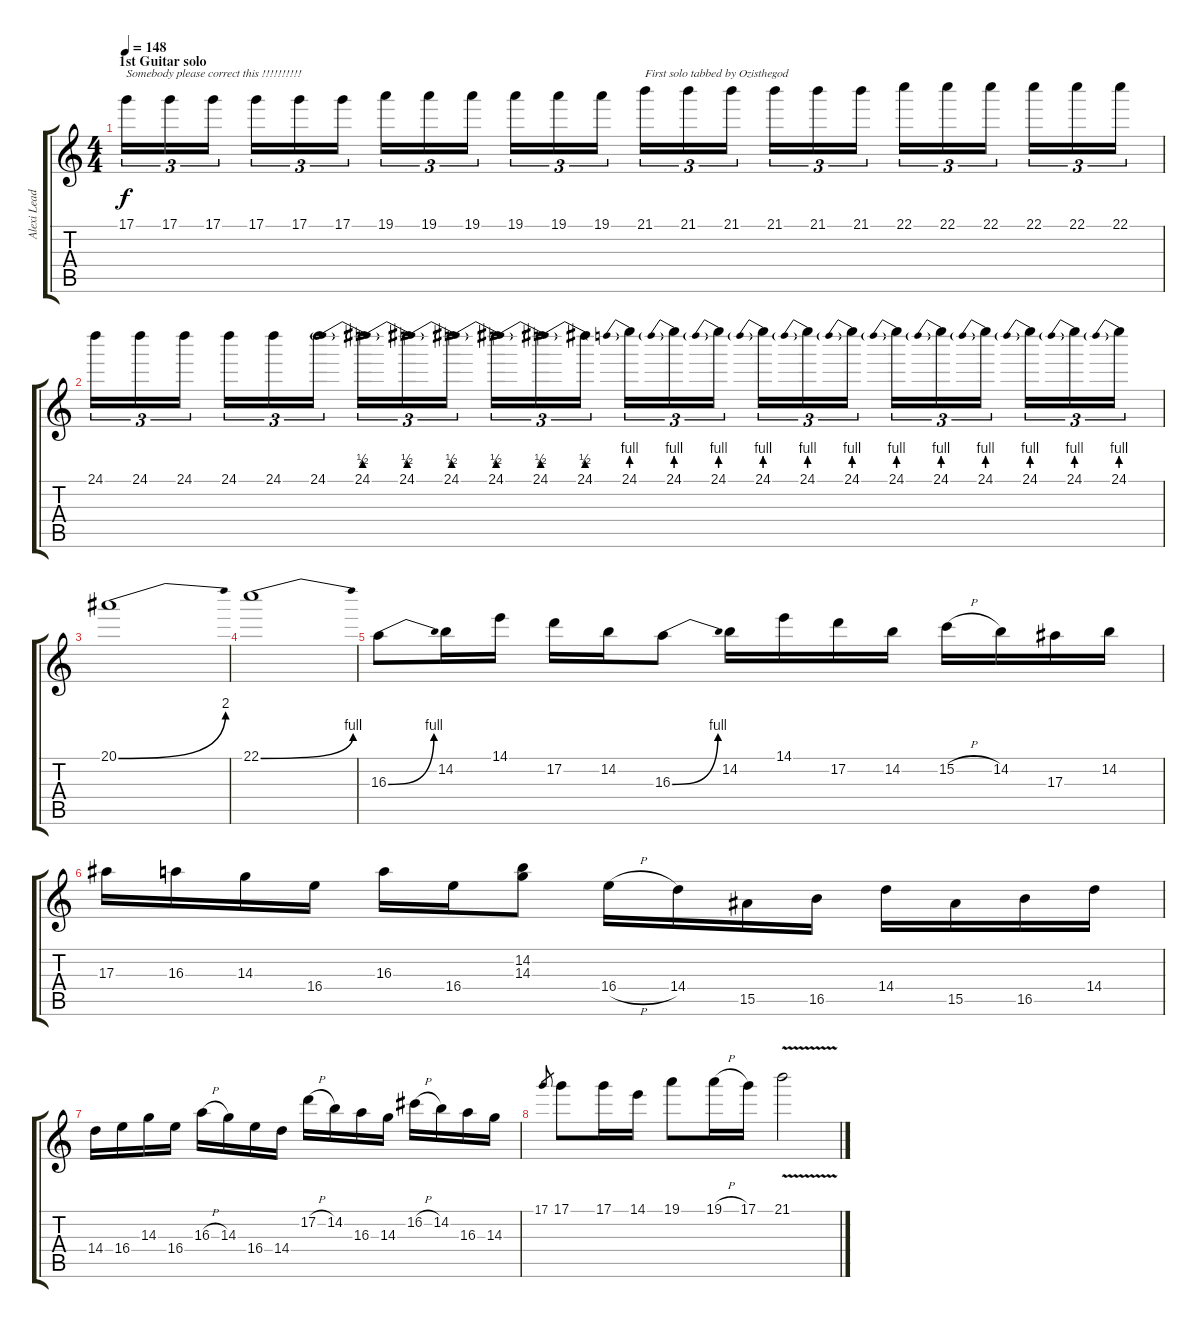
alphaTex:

\track ("Alexi Lead" "Alexi Lead") {instrument overdrivenguitar}
\staff {score tabs}
\tuning (D4 A3 F3 C3 G2 D2) {hide}
\ts (4 4)
\section ("" "1st Guitar solo")
\tempo 148
\clef g2
\ks c
17.1.16{tu (3 2) txt "Somebody please correct this !!!!!!!!!!" dy f} 17.1.16{tu (3 2)} 17.1.16{tu (3 2)} 17.1.16{tu (3 2)} 17.1.16{tu (3 2)} 17.1.16{tu (3 2)} 19.1.16{tu (3 2)} 19.1.16{tu (3 2)} 19.1.16{tu (3 2)} 19.1.16{tu (3 2)} 19.1.16{tu (3 2)} 19.1.16{tu (3 2)} 21.1.16{tu (3 2) txt "First solo tabbed by Ozisthegod "} 21.1.16{tu (3 2)} 21.1.16{tu (3 2)} 21.1.16{tu (3 2)} 21.1.16{tu (3 2)} 21.1.16{tu (3 2)} 22.1.16{tu (3 2)} 22.1.16{tu (3 2)} 22.1.16{tu (3 2)} 22.1.16{tu (3 2)} 22.1.16{tu (3 2)} 22.1.16{tu (3 2)} |
24.1.16{tu (3 2)} 24.1.16{tu (3 2)} 24.1.16{tu (3 2)} 24.1.16{tu (3 2)} 24.1.16{tu (3 2)} 24.1.16{tu (3 2)} 24.1{be (prebend 0 2 60 2)}.16{tu (3 2)} 24.1{be (prebend 0 2 60 2)}.16{tu (3 2)} 24.1{be (prebend 0 2 60 2)}.16{tu (3 2)} 24.1{be (prebend 0 2 60 2)}.16{tu (3 2)} 24.1{be (prebend 0 2 60 2)}.16{tu (3 2)} 24.1{be (prebend 0 2 60 2)}.16{tu (3 2)} 24.1{be (prebend 0 4 60 4)}.16{tu (3 2)} 24.1{be (prebend 0 4 60 4)}.16{tu (3 2)} 24.1{be (prebend 0 4 60 4)}.16{tu (3 2)} 24.1{be (prebend 0 4 60 4)}.16{tu (3 2)} 24.1{be (prebend 0 4 60 4)}.16{tu (3 2)} 24.1{be (prebend 0 4 60 4)}.16{tu (3 2)} 24.1{be (prebend 0 4 60 4)}.16{tu (3 2)} 24.1{be (prebend 0 4 60 4)}.16{tu (3 2)} 24.1{be (prebend 0 4 60 4)}.16{tu (3 2)} 24.1{be (prebend 0 4 60 4)}.16{tu (3 2)} 24.1{be (prebend 0 4 60 4)}.16{tu (3 2)} 24.1{be (prebend 0 4 60 4)}.16{tu (3 2)} |
20.1{be (bend 0 0 60 8)}.1 |
22.1{be (bend 0 0 60 4)}.1 |
16.3{be (bend 0 0 60 4)}.8 14.2.16 14.1.16 17.2.16 14.2.16 16.3{be (bend 0 0 60 4)}.8 14.2.16 14.1.16 17.2.16 14.2.16 15.2{h}.16 14.2.16 17.3.16 14.2.16 |
17.3.16 16.3.16 14.3.16 16.4.16 16.3.16 16.4.16 (14.2 14.3).8 16.4{h}.16 14.4.16 15.5.16 16.5.16 14.4.16 15.5.16 16.5.16 14.4.16 |
14.4.16 16.4.16 14.3.16 16.4.16 16.3{h}.16 14.3.16 16.4.16 14.4.16 17.2{h}.16 14.2.16 16.3.16 14.3.16 16.2{h}.16 14.2.16 16.3.16 14.3.16 |
17.1.8{gr} 17.1.8 17.1.16 14.1.16 19.1.8 19.1{h}.16 17.1.16 21.1{v}.2
